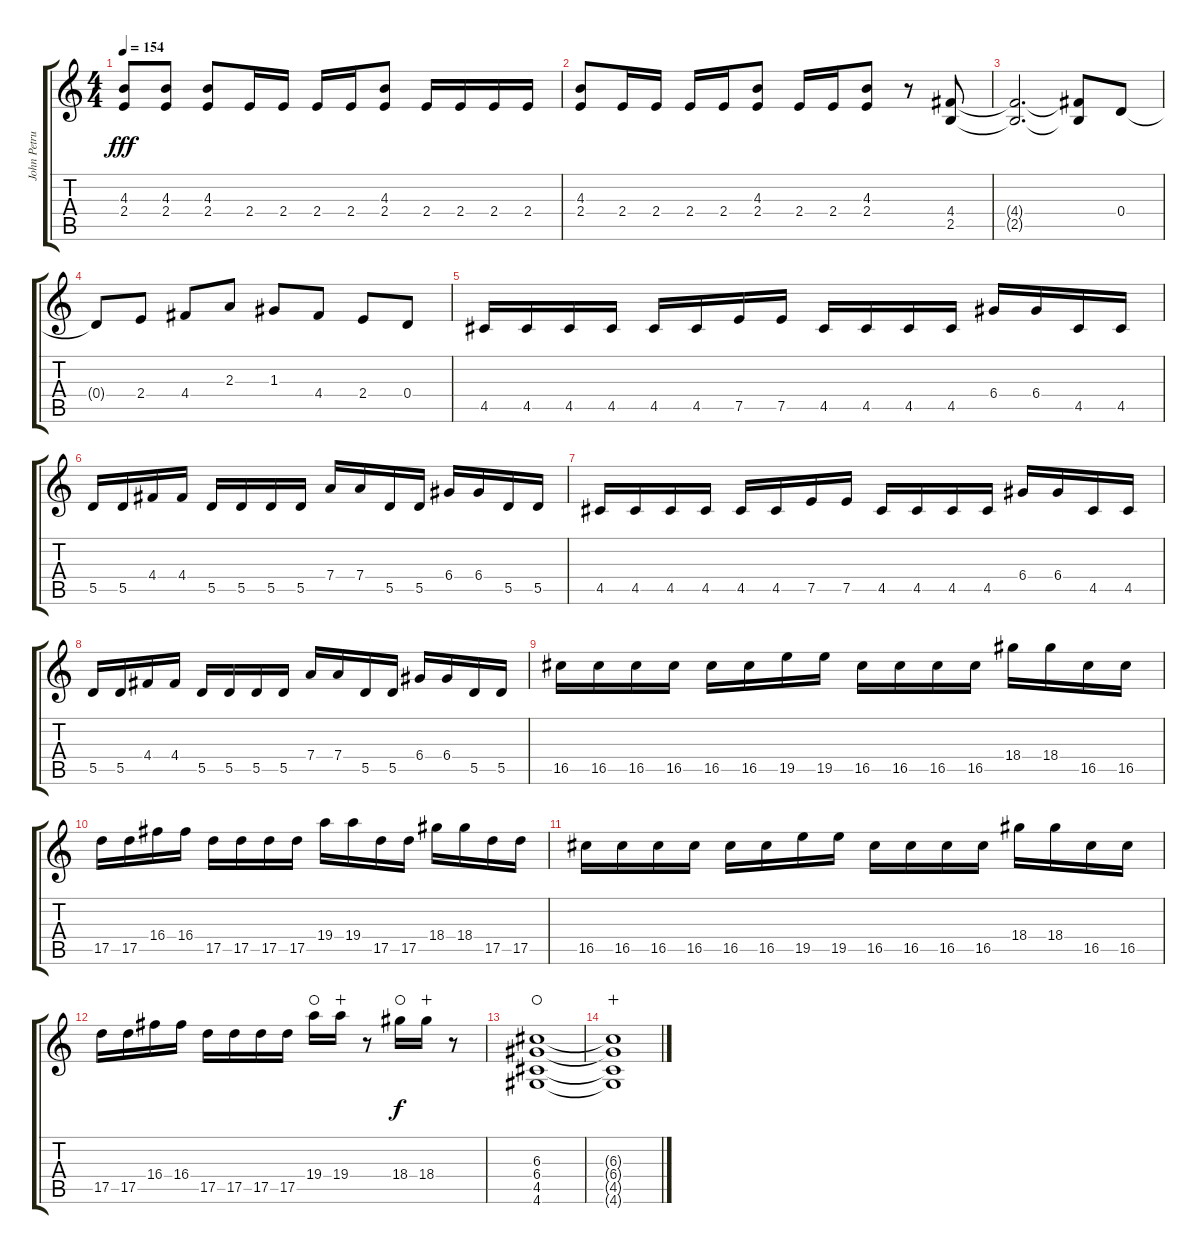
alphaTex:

\track ("John Petrucci Rhythm" "John Petru") {instrument distortionguitar}
\staff {score tabs}
\tuning (E4 B3 G3 D3 A2 E2) {hide}
\ts (4 4)
\tempo 154
\clef g2
\ks c
(4.3{t} 2.4{t}).8{dy fff} (4.3 2.4).8 (4.3 2.4).8 2.4.16 2.4.16 2.4.16 2.4.16 (4.3 2.4).8 2.4.16 2.4.16 2.4.16 2.4.16 |
(4.3 2.4).8 2.4.16 2.4.16 2.4.16 2.4.16 (4.3 2.4).8 2.4.16 2.4.16 (4.3 2.4).8 r.8 (4.4 2.5).8 |
(4.4{t} 2.5{t}).2{d} (4.4{t} 2.5{t}).8 0.4.8 |
0.4{t}.8 2.4.8 4.4.8 2.3.8 1.3.8 4.4.8 2.4.8 0.4.8 |
4.5.16 4.5.16 4.5.16 4.5.16 4.5.16 4.5.16 7.5.16 7.5.16 4.5.16 4.5.16 4.5.16 4.5.16 6.4.16 6.4.16 4.5.16 4.5.16 |
5.5.16 5.5.16 4.4.16 4.4.16 5.5.16 5.5.16 5.5.16 5.5.16 7.4.16 7.4.16 5.5.16 5.5.16 6.4.16 6.4.16 5.5.16 5.5.16 |
4.5.16 4.5.16 4.5.16 4.5.16 4.5.16 4.5.16 7.5.16 7.5.16 4.5.16 4.5.16 4.5.16 4.5.16 6.4.16 6.4.16 4.5.16 4.5.16 |
5.5.16 5.5.16 4.4.16 4.4.16 5.5.16 5.5.16 5.5.16 5.5.16 7.4.16 7.4.16 5.5.16 5.5.16 6.4.16 6.4.16 5.5.16 5.5.16 |
16.5.16 16.5.16 16.5.16 16.5.16 16.5.16 16.5.16 19.5.16 19.5.16 16.5.16 16.5.16 16.5.16 16.5.16 18.4.16 18.4.16 16.5.16 16.5.16 |
17.5.16 17.5.16 16.4.16 16.4.16 17.5.16 17.5.16 17.5.16 17.5.16 19.4.16 19.4.16 17.5.16 17.5.16 18.4.16 18.4.16 17.5.16 17.5.16 |
16.5.16 16.5.16 16.5.16 16.5.16 16.5.16 16.5.16 19.5.16 19.5.16 16.5.16 16.5.16 16.5.16 16.5.16 18.4.16 18.4.16 16.5.16 16.5.16 |
17.5.16 17.5.16 16.4.16 16.4.16 17.5.16 17.5.16 17.5.16 17.5.16 19.4.16{waho} 19.4.16{wahc} r.8 18.4.16{dy f waho} 18.4.16{wahc} r.8 |
(6.3 6.4 4.5 4.6).1{waho} |
(6.3{t} 6.4{t} 4.5{t} 4.6{t}).1{wahc}
